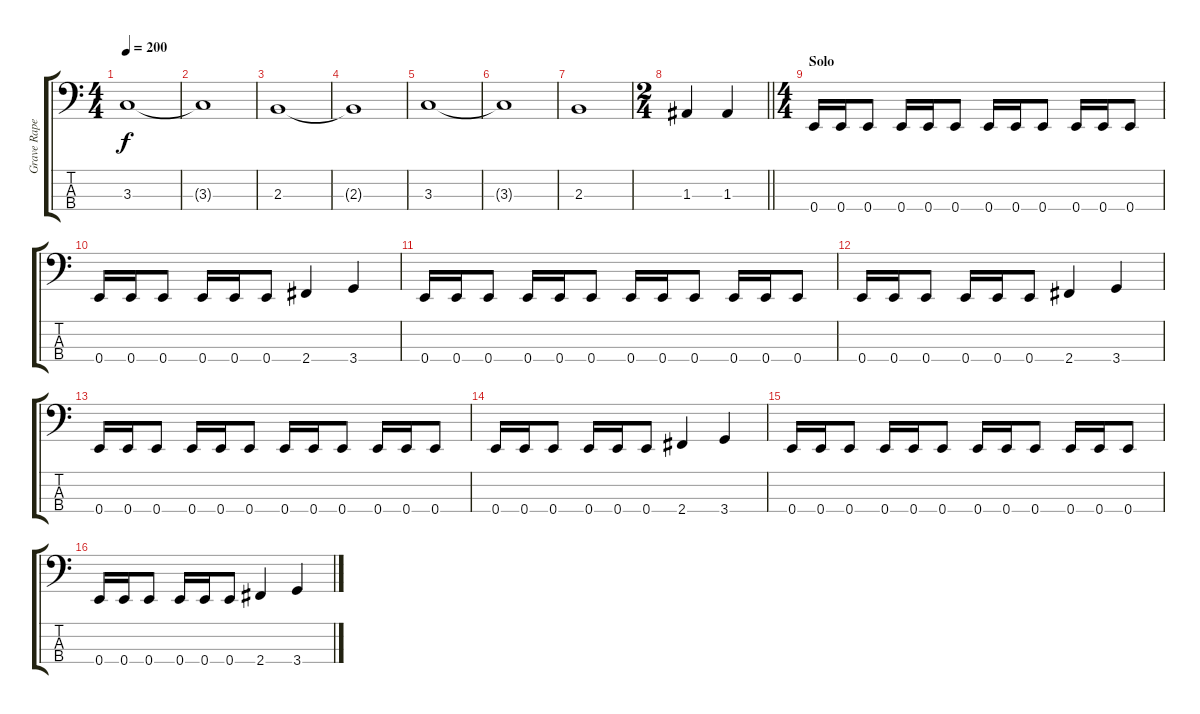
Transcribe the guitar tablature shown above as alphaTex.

\track ("Grave Raper" "Grave Rape") {instrument electricbasspick}
\staff {score tabs}
\tuning (G2 D2 A1 E1) {hide}
\ts (4 4)
\tempo 200
\clef f4
\ks c
3.3.1{dy f} |
3.3{t}.1 |
2.3.1 |
2.3{t}.1 |
3.3.1 |
3.3{t}.1 |
2.3.1 |
\ts (2 4)
\barLineRight lightlight
1.3.4 1.3.4 |
\ts (4 4)
\section ("" "Solo")
0.4.16 0.4.16 0.4.8 0.4.16 0.4.16 0.4.8 0.4.16 0.4.16 0.4.8 0.4.16 0.4.16 0.4.8 |
0.4.16 0.4.16 0.4.8 0.4.16 0.4.16 0.4.8 2.4.4 3.4.4 |
0.4.16 0.4.16 0.4.8 0.4.16 0.4.16 0.4.8 0.4.16 0.4.16 0.4.8 0.4.16 0.4.16 0.4.8 |
0.4.16 0.4.16 0.4.8 0.4.16 0.4.16 0.4.8 2.4.4 3.4.4 |
0.4.16 0.4.16 0.4.8 0.4.16 0.4.16 0.4.8 0.4.16 0.4.16 0.4.8 0.4.16 0.4.16 0.4.8 |
0.4.16 0.4.16 0.4.8 0.4.16 0.4.16 0.4.8 2.4.4 3.4.4 |
0.4.16 0.4.16 0.4.8 0.4.16 0.4.16 0.4.8 0.4.16 0.4.16 0.4.8 0.4.16 0.4.16 0.4.8 |
0.4.16 0.4.16 0.4.8 0.4.16 0.4.16 0.4.8 2.4.4 3.4.4
